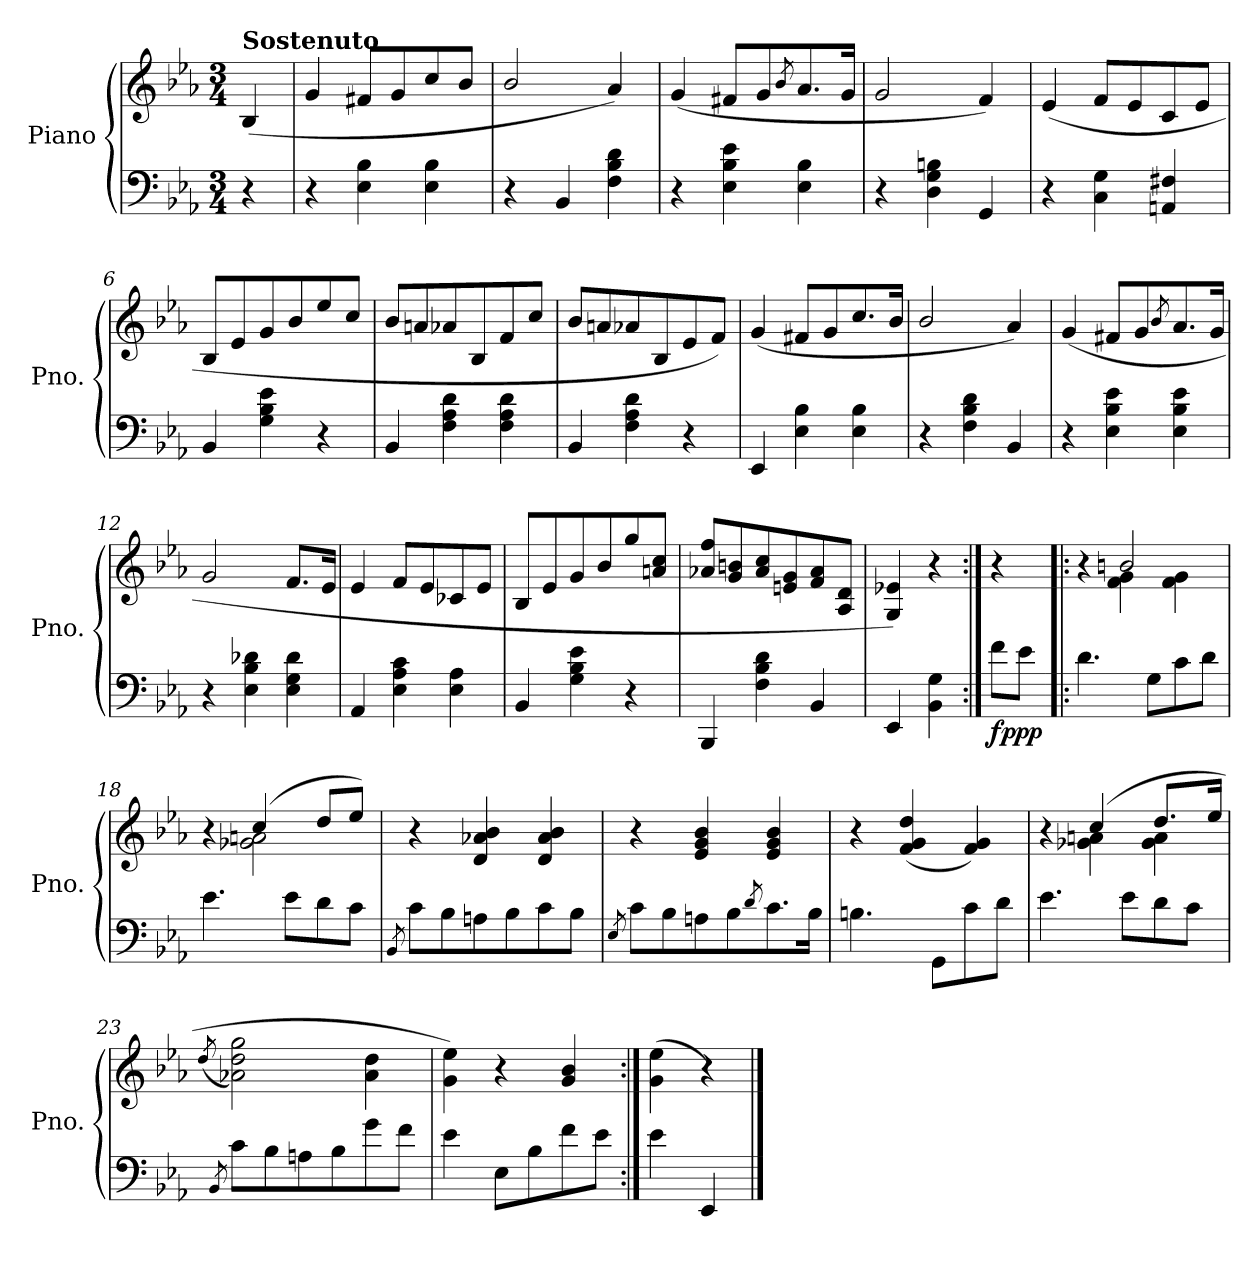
**kern	**kern	**dynam
*part1	*part1	*part1
*staff2	*staff1	*staff1/2
*I"Piano	*	*
*I'Pno.	*	*
*clefF4	*clefG2	*
*k[b-e-a-]	*k[b-e-a-]	*
*M3/4	*M3/4	*
=	=	=
!	!LO:TX:a:B:t=Sostenuto	!
!	!	!LO:DY:b=2
!	!	!LO:DY:n=1:b
4r	(>4B-/	p f
=1	=1	=1
4r	4g/	.
4E-\ 4B-\	8f#X/L	.
.	8g/	.
4E-\ 4B-\	8cc/	.
.	8b-/J	.
=2	=2	=2
4r	2b-/	.
4BB-/	.	.
4F\ 4B-\ 4d\	4a-/)	.
=3	=3	=3
4r	(>4g/	.
4E-\ 4B-\ 4e-\	8f#X/L	.
.	8g/	.
.	8qb-/	.
4E-\ 4B-\	8.a-/	.
.	16g/Jk	.
=4	=4	=4
4r	2g/	.
4D\ 4G\ 4Bn\	.	.
4GG/	4f/)	.
=5	=5	=5
4r	(>4e-/	.
4C\ 4G\	8f/L	.
.	8e-/	.
4AAn/ 4F#X/	8c/	.
.	8e-/J	.
!!LO:LB:g=z
=6	=6	=6
4BB-/	8B-/L	.
.	8e-/	.
4G\ 4B-\ 4e-\	8g/	.
.	8b-/	.
4r	8ee-/	.
.	8cc/J	.
=7	=7	=7
4BB-/	8b-/L	.
.	8an/	.
4F\ 4A-\ 4d\	8a-X/	.
.	8B-/	.
4F\ 4A-\ 4d\	8f/	.
.	8cc/J	.
=8	=8	=8
4BB-/	8b-/L	.
.	8an/	.
4F\ 4A-\ 4d\	8a-X/	.
.	8B-/	.
4r	8e-/	.
.	8f/J)	.
=9	=9	=9
4EE-/	(>4g/	.
4E-\ 4B-\	8f#X/L	.
.	8g/	.
4E-\ 4B-\	8.cc/	.
.	16b-/Jk	.
=10	=10	=10
4r	2b-/	.
4F\ 4B-\ 4d\	.	.
4BB-/	4a-/)	.
=11	=11	=11
4r	(>4g/	.
4E-\ 4B-\ 4e-\	8f#X/L	.
.	8g/	.
.	8qb-/	.
4E-\ 4B-\ 4e-\	8.a-/	.
.	16g/Jk	.
!!LO:LB:g=z
=12	=12	=12
4r	2g/	.
4E-\ 4B-\ 4d-X\	.	.
4E-\ 4G\ 4d-\	8.f/L	.
.	16e-/Jk	.
=13	=13	=13
4AA-/	4e-/	.
4E-\ 4A-\ 4c\	8f/L	.
.	8e-/	.
4E-\ 4A-\	8c-X/	.
.	8e-/J	.
=14	=14	=14
4BB-/	8B-/L	.
.	8e-/	.
4G\ 4B-\ 4e-\	8g/	.
.	8b-/	.
4r	8gg/	.
.	8an/ 8cc/J	.
=15	=15	=15
4BBB-/	8a-X/ 8ff/L	.
.	8g/ 8bn/	.
4F\ 4B-\ 4d\	8a-/ 8cc/	.
.	8en/ 8g/	.
4BB-/	8f/ 8a-/	.
.	8A-/ 8d/J	.
=16	=16	=16
4EE-/	4G/ 4e-X/)	.
4BB-\ 4G\	4r	.
!!LO:LB:g=z
=16X1:|!	=16X1:|!	=16X1:|!
!	!	!LO:DY:b=2
!	!	!LO:DY:n=1:b
8f\L	4r	f ppp
8e-\J	.	.
=17!|:	=17!|:	=17!|:
*	*^	*
4.d\	4r	4ryy	.
.	2bn/	4f\ 4g\	.
8G\L	.	.	.
8c\	.	4f\ 4g\	.
8d\J	.	.	.
=18	=18	=18	=18
4.e-\	4r	4ryy	.
.	(>4cc/	2g-X\ 2an\	.
8e-\L	.	.	.
8d\	8dd/L	.	.
8c\J	8ee-/J)	.	.
*	*v	*v	*
=19	=19	=19
8qBB-/	.	.
8c\L	4r	.
8B-\	.	.
8An\	4d/ 4a-X/ 4b-/	.
8B-\	.	.
8c\	4d/ 4a-/ 4b-/	.
8B-\J	.	.
=20	=20	=20
8qE-/	.	.
8c\L	4r	.
8B-\	.	.
8An\	4e-/ 4g/ 4b-/	.
8B-\	.	.
8qd/	.	.
8.c\	4e-/ 4g/ 4b-/	.
16B-\Jk	.	.
!!LO:LB:g=z
=21	=21	=21
4.Bn\	4r	.
.	(>4f/ 4g/ 4dd/	.
8GG\L	.	.
8c\	4f/ 4g/)	.
8d\J	.	.
=22	=22	=22
*	*^	*
4.e-\	4r	4ryy	.
.	(>4cc/	4g-X\ 4an\	.
8e-\L	.	.	.
8d\	8.dd/L	4g-\ 4a\	.
8c\J	.	.	.
.	16ee-/Jk	.	.
*	*v	*v	*
=23	=23	=23
8qBB-/	(<8qdd/	.
8c\L	2a-X\ 2dd\ 2gg\)	.
8B-\	.	.
8An\	.	.
8B-\	.	.
8g\	4a-\ 4dd\	.
8f\J	.	.
=24	=24	=24
4e-\	4g\ 4ee-\)	.
8E-\L	4r	.
8B-\	.	.
8f\	4g/ 4b-/	.
8e-\J	.	.
=25:|!	=25:|!	=25:|!
4e-\	(>4g\ 4ee-\	.
4EE-/	4r)	.
==	==	==
*-	*-	*-
